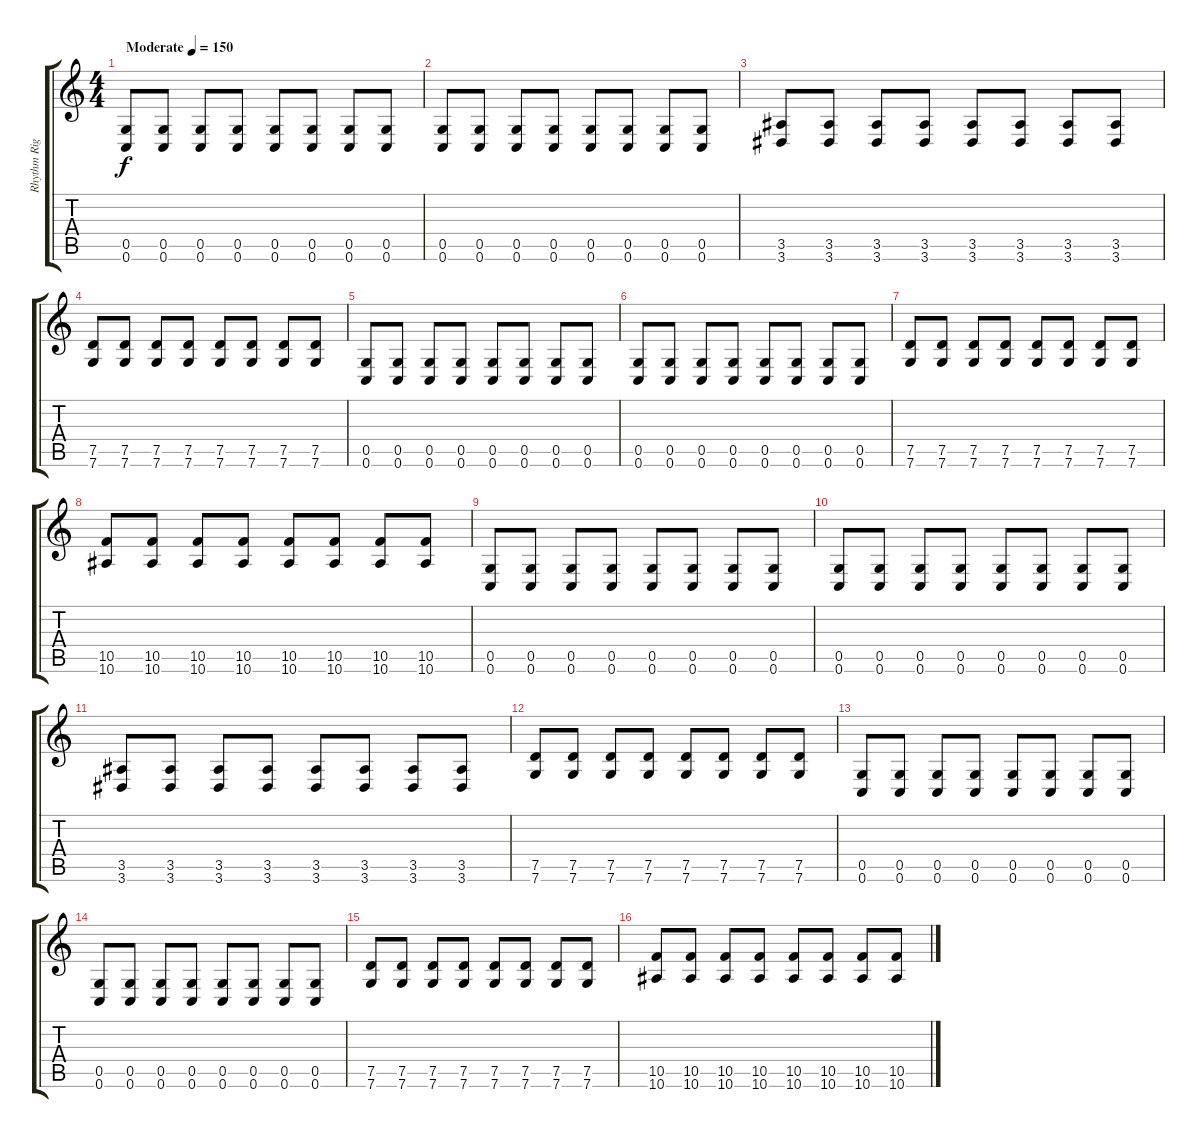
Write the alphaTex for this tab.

\track ("Rhythm Right" "Rhythm Rig") {instrument distortionguitar}
\staff {score tabs}
\tuning (D4 A3 F3 C3 G2 C2) {hide}
\ts (4 4)
\tempo (150 "Moderate")
\clef g2
\ks c
(0.5 0.6).8{dy f instrument distortionguitar} (0.5 0.6).8 (0.5 0.6).8 (0.5 0.6).8 (0.5 0.6).8 (0.5 0.6).8 (0.5 0.6).8 (0.5 0.6).8 |
(0.5 0.6).8 (0.5 0.6).8 (0.5 0.6).8 (0.5 0.6).8 (0.5 0.6).8 (0.5 0.6).8 (0.5 0.6).8 (0.5 0.6).8 |
(3.5 3.6).8 (3.5 3.6).8 (3.5 3.6).8 (3.5 3.6).8 (3.5 3.6).8 (3.5 3.6).8 (3.5 3.6).8 (3.5 3.6).8 |
(7.5 7.6).8 (7.5 7.6).8 (7.5 7.6).8 (7.5 7.6).8 (7.5 7.6).8 (7.5 7.6).8 (7.5 7.6).8 (7.5 7.6).8 |
(0.5 0.6).8 (0.5 0.6).8 (0.5 0.6).8 (0.5 0.6).8 (0.5 0.6).8 (0.5 0.6).8 (0.5 0.6).8 (0.5 0.6).8 |
(0.5 0.6).8 (0.5 0.6).8 (0.5 0.6).8 (0.5 0.6).8 (0.5 0.6).8 (0.5 0.6).8 (0.5 0.6).8 (0.5 0.6).8 |
(7.5 7.6).8 (7.5 7.6).8 (7.5 7.6).8 (7.5 7.6).8 (7.5 7.6).8 (7.5 7.6).8 (7.5 7.6).8 (7.5 7.6).8 |
(10.5 10.6).8 (10.5 10.6).8 (10.5 10.6).8 (10.5 10.6).8 (10.5 10.6).8 (10.5 10.6).8 (10.5 10.6).8 (10.5 10.6).8 |
(0.5 0.6).8 (0.5 0.6).8 (0.5 0.6).8 (0.5 0.6).8 (0.5 0.6).8 (0.5 0.6).8 (0.5 0.6).8 (0.5 0.6).8 |
(0.5 0.6).8 (0.5 0.6).8 (0.5 0.6).8 (0.5 0.6).8 (0.5 0.6).8 (0.5 0.6).8 (0.5 0.6).8 (0.5 0.6).8 |
(3.5 3.6).8 (3.5 3.6).8 (3.5 3.6).8 (3.5 3.6).8 (3.5 3.6).8 (3.5 3.6).8 (3.5 3.6).8 (3.5 3.6).8 |
(7.5 7.6).8 (7.5 7.6).8 (7.5 7.6).8 (7.5 7.6).8 (7.5 7.6).8 (7.5 7.6).8 (7.5 7.6).8 (7.5 7.6).8 |
(0.5 0.6).8 (0.5 0.6).8 (0.5 0.6).8 (0.5 0.6).8 (0.5 0.6).8 (0.5 0.6).8 (0.5 0.6).8 (0.5 0.6).8 |
(0.5 0.6).8 (0.5 0.6).8 (0.5 0.6).8 (0.5 0.6).8 (0.5 0.6).8 (0.5 0.6).8 (0.5 0.6).8 (0.5 0.6).8 |
(7.5 7.6).8 (7.5 7.6).8 (7.5 7.6).8 (7.5 7.6).8 (7.5 7.6).8 (7.5 7.6).8 (7.5 7.6).8 (7.5 7.6).8 |
(10.5 10.6).8 (10.5 10.6).8 (10.5 10.6).8 (10.5 10.6).8 (10.5 10.6).8 (10.5 10.6).8 (10.5 10.6).8 (10.5 10.6).8
